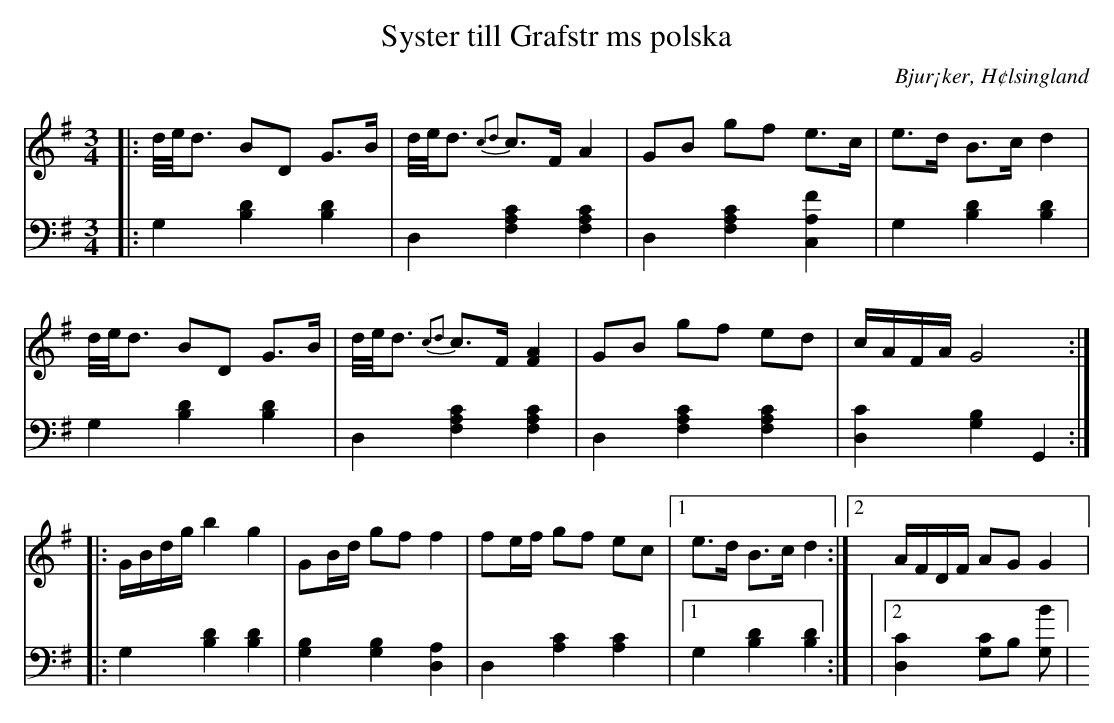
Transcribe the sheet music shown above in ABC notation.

X:1
T: Syster till Grafstr ms polska
O: Bjur¡ker, H¢lsingland
M: 3/4
L: 1/16
K: G
V:1
V:2
V: 1
|:d/e/d3 B2D2 G2>B2|d/e/d3 {c2d2}c2>F2 A4|G2B2 g2f2 e2>c2|e2>d2 B2>c2 d4|
d/e/d3 B2D2 G2>B2|d/e/d3 {c2d2}c2>F2 [F4A4]|G2B2 g2f2 e2d2|cAFA G8:|
|:GBdg b4 g4|G2Bd g2f2 f4|f2ef g2f2 e2c2|1e2>d2 B2>c2 d4:|2 AFDF A2G2 G4|
V:2 clef=bass
|: G,4 [B,4D4] [B,4D4]| D,4 [F,4A,4C4] [F,4A,4C4]|D,4 [F,4A,4C4] [F4A,4C,4]| G,4 [B,4D4][B,4D4]|G,4 [B,4D4] [B,4D4]|D,4 [F,4A,4C4] [F,4A,4C4]|D,4 [F,4A,4C4] [F,4A,4C4]| [D,4C4] [G,4B,4] G,,4:|
|:G,4 [B,4D4] [B,4D4]|[G,4B,4] [G,4B,4] [D,4A,4]|D,4 [A,4C4] [A,4C4]|1 G,4 [B,4D4] [B,4D4] :|
|2 [D,4C4] [G,2C2]B,2 [G,2B2]|
